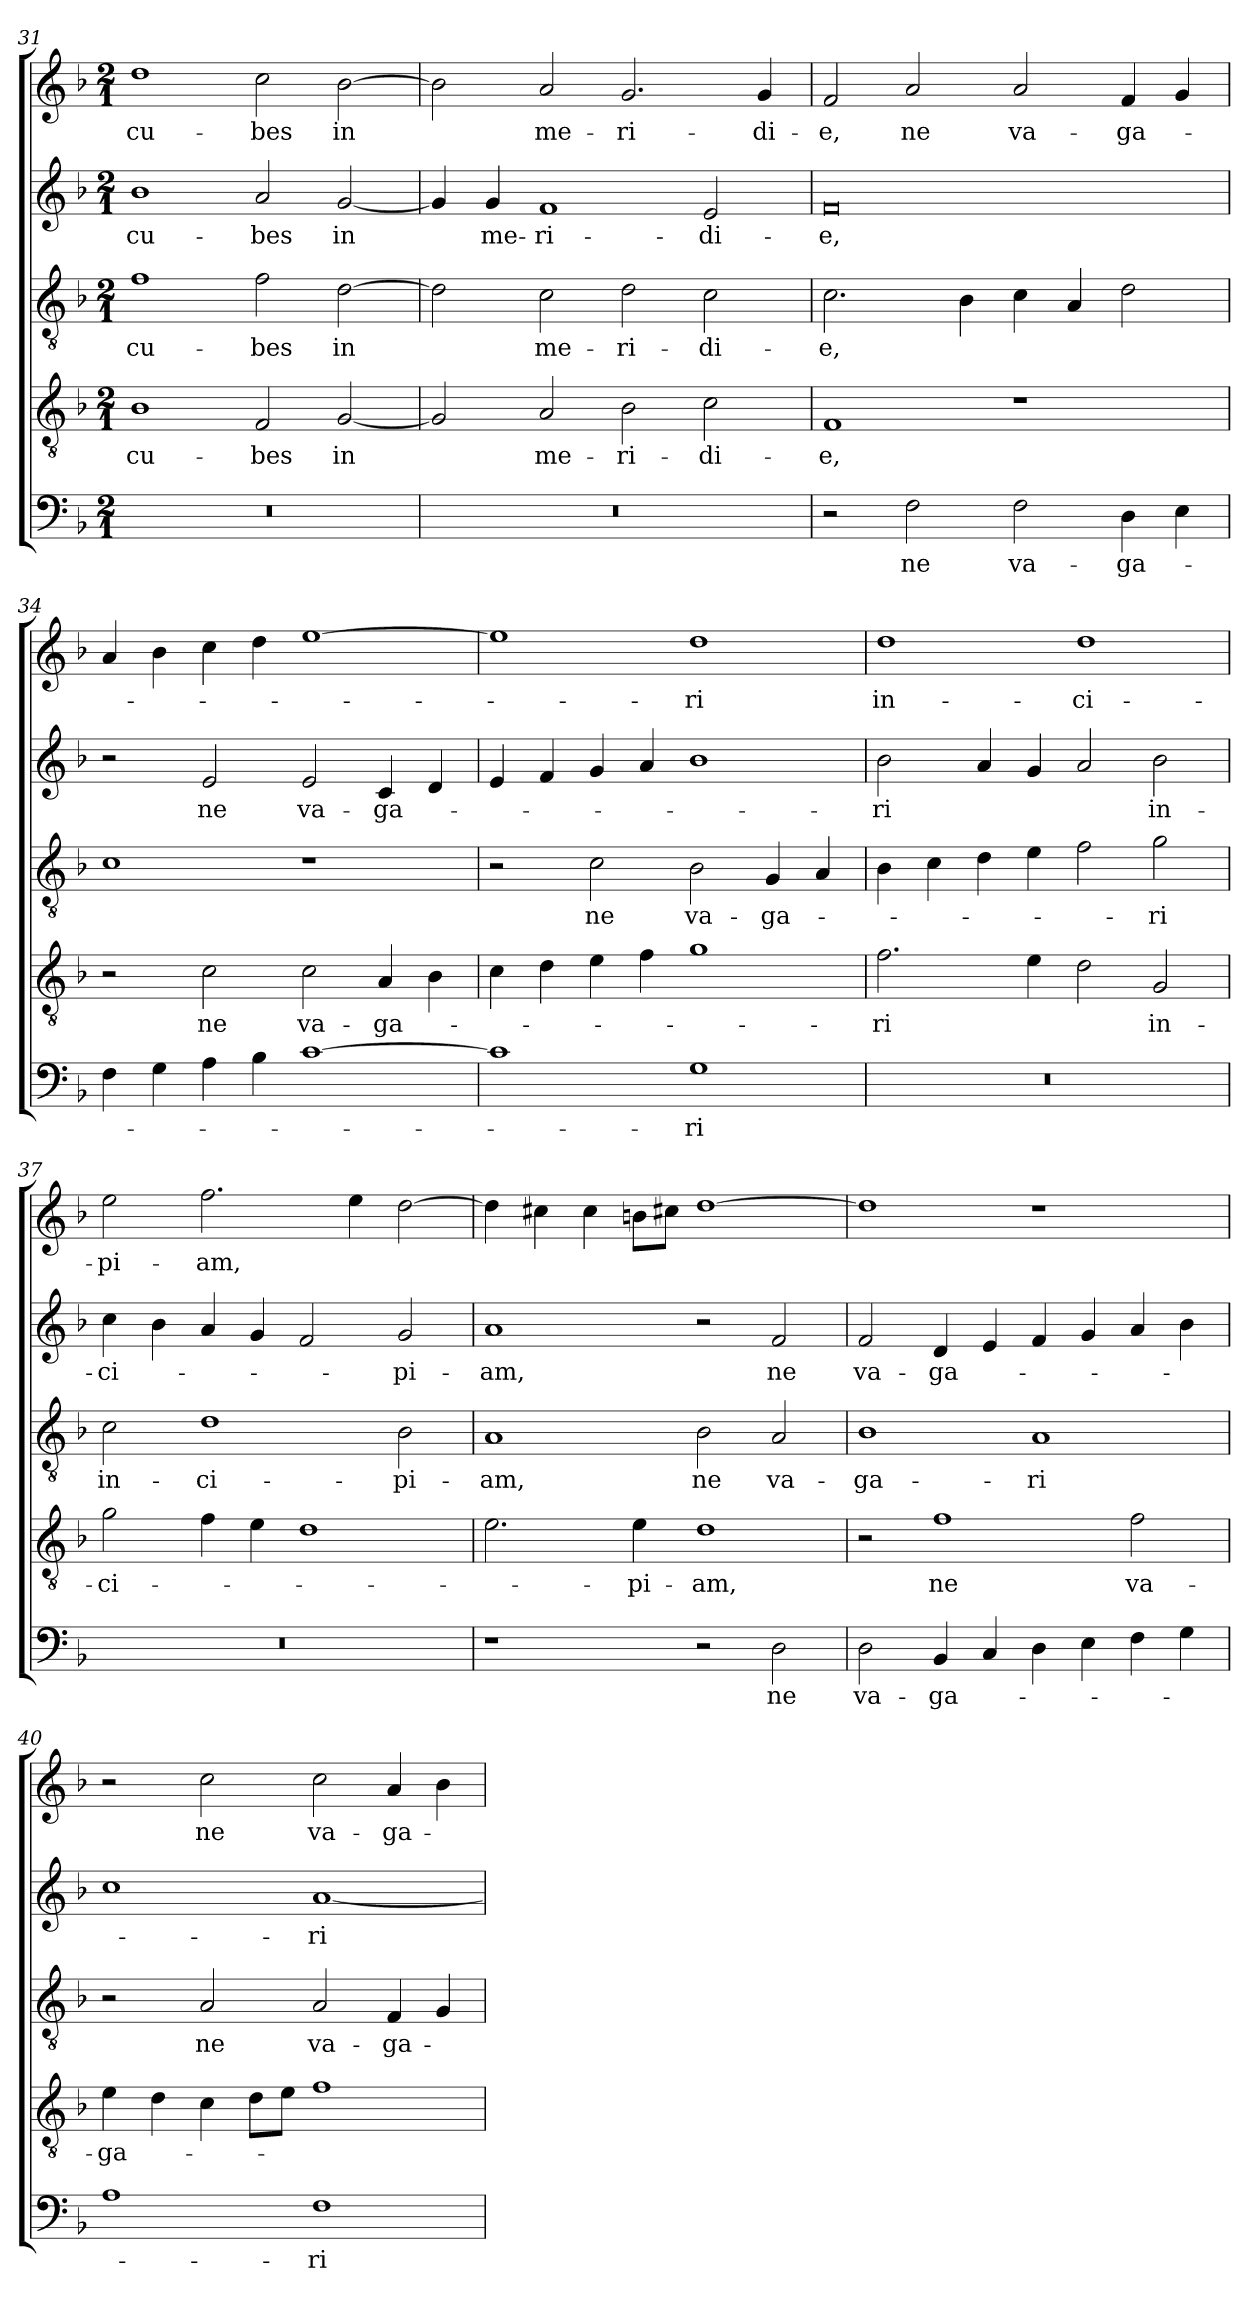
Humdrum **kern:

**kern	**text	**kern	**text	**kern	**text	**kern	**text	**kern	**text
*part5	*part5	*part4	*part4	*part3	*part3	*part2	*part2	*part1	*part1
*staff5	*staff5	*staff4	*staff4	*staff3	*staff3	*staff2	*staff2	*staff1	*staff1
*clefF4	*	*clefGv2	*	*clefGv2	*	*clefG2	*	*clefG2	*
*k[b-]	*	*k[b-]	*	*k[b-]	*	*k[b-]	*	*k[b-]	*
*F:	*	*F:	*	*F:	*	*F:	*	*F:	*
*M2/1	*	*M2/1	*	*M2/1	*	*M2/1	*	*M2/1	*
=31	=31	=31	=31	=31	=31	=31	=31	=31	=31
!	!	!	!LO:LY:b	!	!LO:LY:b	!	!LO:LY:b	!	!LO:LY:b
0r	.	1B-	cu-	1f	cu-	1b-	cu-	1dd	cu-
!	!	!	!LO:LY:b	!	!LO:LY:b	!	!LO:LY:b	!	!LO:LY:b
.	.	2F/	-bes	2f\	-bes	2a/	-bes	2cc\	-bes
!	!	!	!LO:LY:b	!	!LO:LY:b	!	!LO:LY:b	!	!LO:LY:b
.	.	[2G/	in	[2d\	in	[2g/	in	[2b-\	in
!!LO:LB:g=z
=32	=32	=32	=32	=32	=32	=32	=32	=32	=32
0r	.	2G/]	.	2d\]	.	4g/]	.	2b-\]	.
!	!	!	!	!	!	!	!LO:LY:b	!	!
.	.	.	.	.	.	4g/	me-	.	.
!	!	!	!LO:LY:b	!	!LO:LY:b	!	!LO:LY:b	!	!LO:LY:b
.	.	2A/	me-	2c\	me-	1f	-ri-	2a/	me-
!	!	!	!LO:LY:b	!	!LO:LY:b	!	!	!	!LO:LY:b
.	.	2B-\	-ri-	2d\	-ri-	.	.	2.g/	-ri-
!	!	!	!LO:LY:b	!	!LO:LY:b	!	!LO:LY:b	!	!
.	.	2c\	-di-	2c\	-di-	2e/	-di-	.	.
!	!	!	!	!	!	!	!	!	!LO:LY:b
.	.	.	.	.	.	.	.	4g/	-di-
=33	=33	=33	=33	=33	=33	=33	=33	=33	=33
!	!	!	!LO:LY:b	!	!LO:LY:b	!	!LO:LY:b	!	!LO:LY:b
2r	.	1F	-e,	2.c\	-e,	0f	-e,	2f/	-e,
!	!LO:LY:b	!	!	!	!	!	!	!	!LO:LY:b
2F\	ne	.	.	.	.	.	.	2a/	ne
.	.	.	.	4B-\	.	.	.	.	.
!	!LO:LY:b	!	!	!	!	!	!	!	!LO:LY:b
2F\	va-	1r	.	4c\	.	.	.	2a/	va-
.	.	.	.	4A/	.	.	.	.	.
!	!LO:LY:b	!	!	!	!	!	!	!	!LO:LY:b
4D\	-ga-	.	.	2d\	.	.	.	4f/	-ga-
4E\	.	.	.	.	.	.	.	4g/	.
=34	=34	=34	=34	=34	=34	=34	=34	=34	=34
4F\	.	2r	.	1c	.	2r	.	4a/	.
4G\	.	.	.	.	.	.	.	4b-\	.
!	!	!	!LO:LY:b	!	!	!	!LO:LY:b	!	!
4A\	.	2c\	ne	.	.	2e/	ne	4cc\	.
4B-\	.	.	.	.	.	.	.	4dd\	.
!	!	!	!LO:LY:b	!	!	!	!LO:LY:b	!	!
[1c	.	2c\	va-	1r	.	2e/	va-	[1ee	.
!	!	!	!LO:LY:b	!	!	!	!LO:LY:b	!	!
.	.	4A/	-ga-	.	.	4c/	-ga-	.	.
.	.	4B-\	.	.	.	4d/	.	.	.
=35	=35	=35	=35	=35	=35	=35	=35	=35	=35
1c]	.	4c\	.	2r	.	4e/	.	1ee]	.
.	.	4d\	.	.	.	4f/	.	.	.
!	!	!	!	!	!LO:LY:b	!	!	!	!
.	.	4e\	.	2c\	ne	4g/	.	.	.
.	.	4f\	.	.	.	4a/	.	.	.
!	!LO:LY:b	!	!	!	!LO:LY:b	!	!	!	!LO:LY:b
1G	-ri	1g	.	2B-\	va-	1b-	.	1dd	-ri
!	!	!	!	!	!LO:LY:b	!	!	!	!
.	.	.	.	4G/	-ga-	.	.	.	.
.	.	.	.	4A/	.	.	.	.	.
=36	=36	=36	=36	=36	=36	=36	=36	=36	=36
!	!	!	!LO:LY:b	!	!	!	!LO:LY:b	!	!LO:LY:b
0r	.	2.f\	-ri	4B-\	.	2b-\	-ri	1dd	in-
.	.	.	.	4c\	.	.	.	.	.
.	.	.	.	4d\	.	4a/	.	.	.
.	.	4e\	.	4e\	.	4g/	.	.	.
!	!	!	!	!	!	!	!	!	!LO:LY:b
.	.	2d\	.	2f\	.	2a/	.	1dd	-ci-
!	!	!	!LO:LY:b	!	!LO:LY:b	!	!LO:LY:b	!	!
.	.	2G/	in-	2g\	-ri	2b-\	in-	.	.
=37	=37	=37	=37	=37	=37	=37	=37	=37	=37
!	!	!	!LO:LY:b	!	!LO:LY:b	!	!LO:LY:b	!	!LO:LY:b
0r	.	2g\	-ci-	2c\	in-	4cc\	-ci-	2ee\	-pi-
.	.	.	.	.	.	4b-\	.	.	.
!	!	!	!	!	!LO:LY:b	!	!	!	!LO:LY:b
.	.	4f\	.	1d	-ci-	4a/	.	2.ff\	-am,
.	.	4e\	.	.	.	4g/	.	.	.
.	.	1d	.	.	.	2f/	.	.	.
.	.	.	.	.	.	.	.	4ee\	.
!	!	!	!	!	!LO:LY:b	!	!LO:LY:b	!	!
.	.	.	.	2B-\	-pi-	2g/	-pi-	[2dd\	.
!!LO:LB:g=z
=38	=38	=38	=38	=38	=38	=38	=38	=38	=38
!	!	!	!	!	!LO:LY:b	!	!LO:LY:b	!	!
1r	.	2.e\	.	1A	-am,	1a	-am,	4dd\]	.
.	.	.	.	.	.	.	.	4cc#\	.
.	.	.	.	.	.	.	.	4cc#\	.
!	!	!	!LO:LY:b	!	!	!	!	!	!
.	.	4e\	-pi-	.	.	.	.	8b\L	.
.	.	.	.	.	.	.	.	8cc#X\J	.
!	!	!	!LO:LY:b	!	!LO:LY:b	!	!	!	!
2r	.	1d	-am,	2B-\	ne	2r	.	[1dd	.
!	!LO:LY:b	!	!	!	!LO:LY:b	!	!LO:LY:b	!	!
2D\	ne	.	.	2A/	va-	2f/	ne	.	.
=39	=39	=39	=39	=39	=39	=39	=39	=39	=39
!	!LO:LY:b	!	!	!	!LO:LY:b	!	!LO:LY:b	!	!
2D\	va-	2r	.	1B-	-ga-	2f/	va-	1dd]	.
!	!LO:LY:b	!	!LO:LY:b	!	!	!	!LO:LY:b	!	!
4BB-/	-ga-	1f	ne	.	.	4d/	-ga-	.	.
4C/	.	.	.	.	.	4e/	.	.	.
!	!	!	!	!	!LO:LY:b	!	!	!	!
4D\	.	.	.	1A	-ri	4f/	.	1r	.
4E\	.	.	.	.	.	4g/	.	.	.
!	!	!	!LO:LY:b	!	!	!	!	!	!
4F\	.	2f\	va-	.	.	4a/	.	.	.
4G\	.	.	.	.	.	4b-\	.	.	.
=40	=40	=40	=40	=40	=40	=40	=40	=40	=40
!	!	!	!LO:LY:b	!	!	!	!	!	!
1A	.	4e\	-ga-	2r	.	1cc	.	2r	.
.	.	4d\	.	.	.	.	.	.	.
!	!	!	!	!	!LO:LY:b	!	!	!	!LO:LY:b
.	.	4c\	.	2A/	ne	.	.	2cc\	ne
.	.	8d\L	.	.	.	.	.	.	.
.	.	8e\J	.	.	.	.	.	.	.
!	!LO:LY:b	!	!	!	!LO:LY:b	!	!LO:LY:b	!	!LO:LY:b
1F	-ri	1f	.	2A/	va-	[1a	-ri	2cc\	va-
!	!	!	!	!	!LO:LY:b	!	!	!	!LO:LY:b
.	.	.	.	4F/	-ga-	.	.	4a/	-ga-
.	.	.	.	4G/	.	.	.	4b-\	.
=	=	=	=	=	=	=	=	=	=
*-	*-	*-	*-	*-	*-	*-	*-	*-	*-
